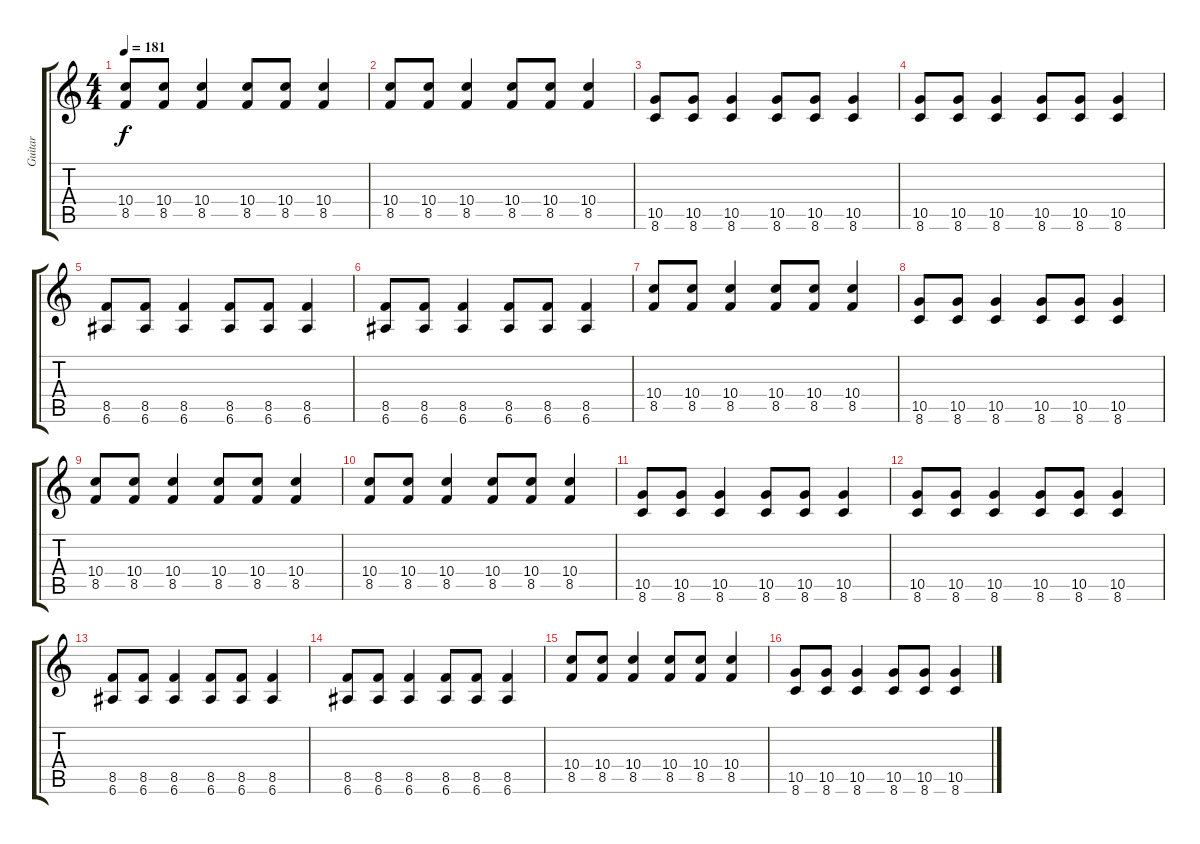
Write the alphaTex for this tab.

\track ("Guitar" "Guitar") {instrument overdrivenguitar}
\staff {score tabs}
\tuning (E4 B3 G3 D3 A2 E2) {hide}
\ts (4 4)
\tempo 181
\clef g2
\ks c
(10.4 8.5).8{dy f} (10.4 8.5).8 (10.4 8.5).4 (10.4 8.5).8 (10.4 8.5).8 (10.4 8.5).4 |
(10.4 8.5).8 (10.4 8.5).8 (10.4 8.5).4 (10.4 8.5).8 (10.4 8.5).8 (10.4 8.5).4 |
(10.5 8.6).8 (10.5 8.6).8 (10.5 8.6).4 (10.5 8.6).8 (10.5 8.6).8 (10.5 8.6).4 |
(10.5 8.6).8 (10.5 8.6).8 (10.5 8.6).4 (10.5 8.6).8 (10.5 8.6).8 (10.5 8.6).4 |
(8.5 6.6).8 (8.5 6.6).8 (8.5 6.6).4 (8.5 6.6).8 (8.5 6.6).8 (8.5 6.6).4 |
(8.5 6.6).8 (8.5 6.6).8 (8.5 6.6).4 (8.5 6.6).8 (8.5 6.6).8 (8.5 6.6).4 |
(10.4 8.5).8 (10.4 8.5).8 (10.4 8.5).4 (10.4 8.5).8 (10.4 8.5).8 (10.4 8.5).4 |
(10.5 8.6).8 (10.5 8.6).8 (10.5 8.6).4 (10.5 8.6).8 (10.5 8.6).8 (10.5 8.6).4 |
(10.4 8.5).8 (10.4 8.5).8 (10.4 8.5).4 (10.4 8.5).8 (10.4 8.5).8 (10.4 8.5).4 |
(10.4 8.5).8 (10.4 8.5).8 (10.4 8.5).4 (10.4 8.5).8 (10.4 8.5).8 (10.4 8.5).4 |
(10.5 8.6).8 (10.5 8.6).8 (10.5 8.6).4 (10.5 8.6).8 (10.5 8.6).8 (10.5 8.6).4 |
(10.5 8.6).8 (10.5 8.6).8 (10.5 8.6).4 (10.5 8.6).8 (10.5 8.6).8 (10.5 8.6).4 |
(8.5 6.6).8 (8.5 6.6).8 (8.5 6.6).4 (8.5 6.6).8 (8.5 6.6).8 (8.5 6.6).4 |
(8.5 6.6).8 (8.5 6.6).8 (8.5 6.6).4 (8.5 6.6).8 (8.5 6.6).8 (8.5 6.6).4 |
(10.4 8.5).8 (10.4 8.5).8 (10.4 8.5).4 (10.4 8.5).8 (10.4 8.5).8 (10.4 8.5).4 |
(10.5 8.6).8 (10.5 8.6).8 (10.5 8.6).4 (10.5 8.6).8 (10.5 8.6).8 (10.5 8.6).4
